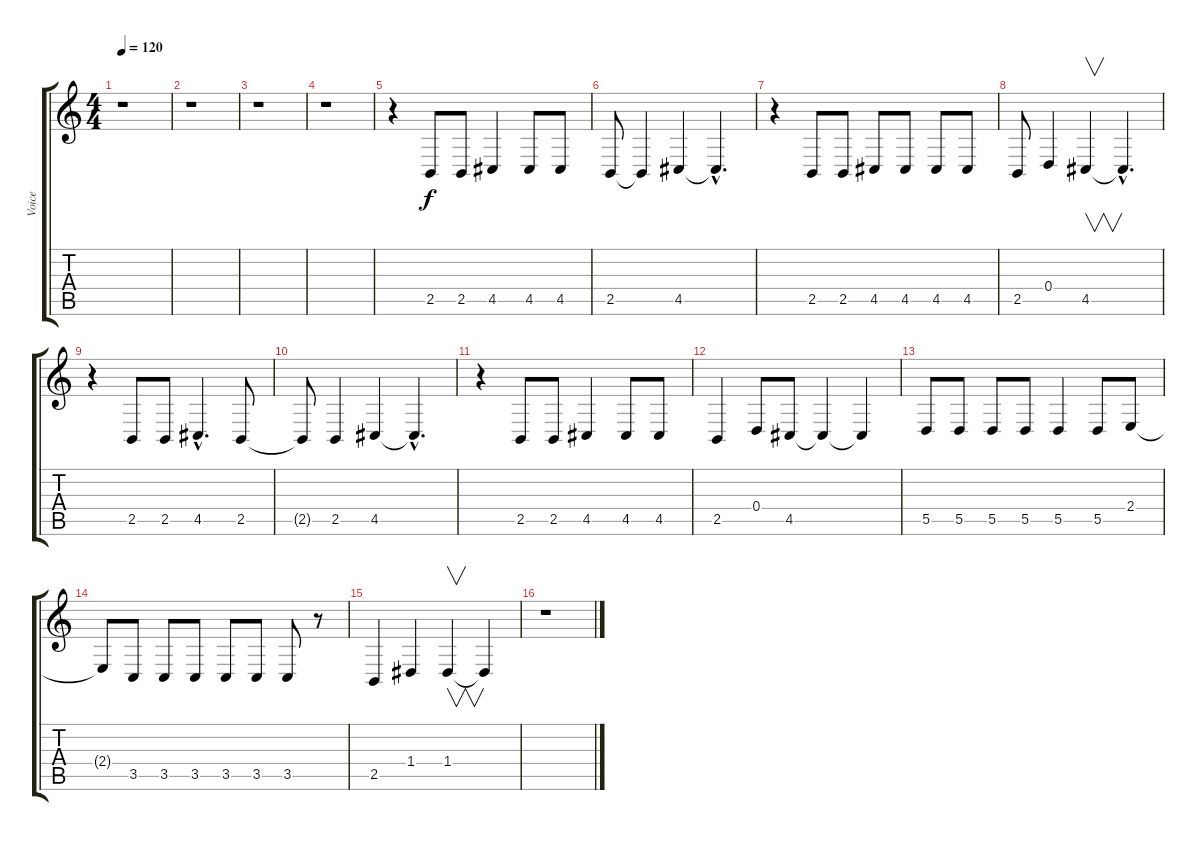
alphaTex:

\track ("Voice" "Voice") {instrument bassoon}
\staff {score tabs}
\tuning (E4 B3 G3 D3 A2 E2) {hide}
\ts (4 4)
\tempo 120
\clef g2
\ks c
r.1{dy f} |
r.1 |
r.1 |
r.1 |
r.4 2.5.8 2.5.8 4.5.4 4.5.8 4.5.8 |
2.5.8 2.5{t}.4 4.5.4 4.5{hac t}.4{d} |
r.4 2.5.8 2.5.8 4.5.8 4.5.8 4.5.8 4.5.8 |
2.5.8 0.4.4 4.5.4{v} 4.5{hac t}.4{d} |
r.4 2.5.8 2.5.8 4.5{hac}.4{d} 2.5.8 |
2.5{t}.8 2.5.4 4.5.4 4.5{hac t}.4{d} |
r.4 2.5.8 2.5.8 4.5.4 4.5.8 4.5.8 |
2.5.4 0.4.8 4.5.8 4.5{t}.4 4.5{t}.4 |
5.5.8 5.5.8 5.5.8 5.5.8 5.5.4 5.5.8 2.4.8 |
2.4{t}.8 3.5.8 3.5.8 3.5.8 3.5.8 3.5.8 3.5.8 r.8 |
2.5.4 1.4.4 1.4.4{v} 1.4{t}.4 |
r.1
